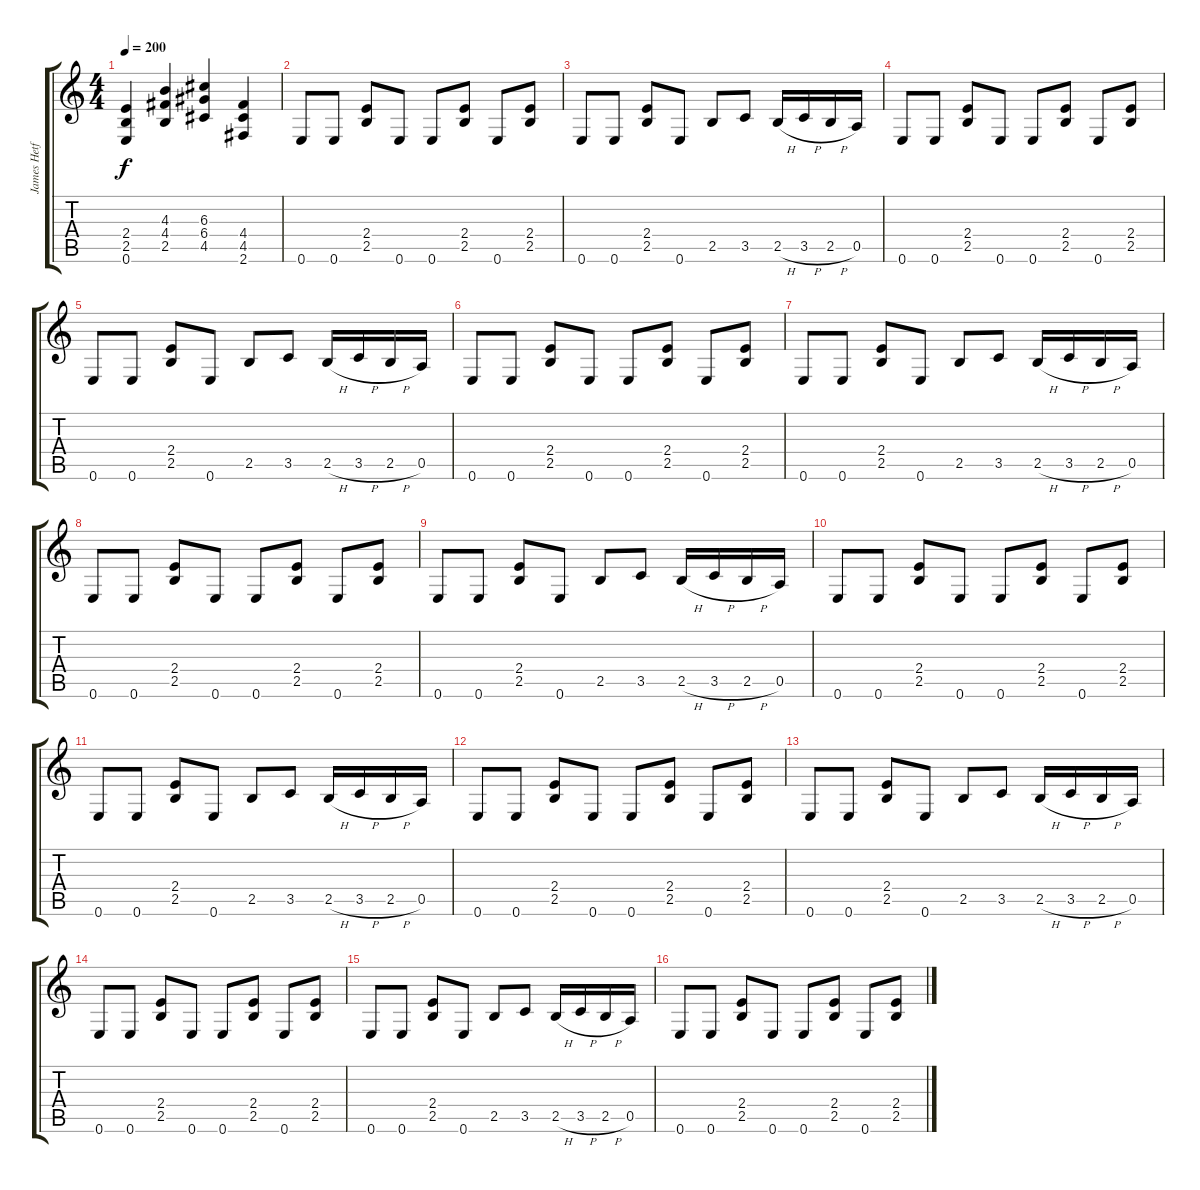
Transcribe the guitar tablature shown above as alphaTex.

\track ("James Hetfield (Guitar)" "James Hetf") {instrument distortionguitar}
\staff {score tabs}
\tuning (E4 B3 G3 D3 A2 E2) {hide}
\ts (4 4)
\tempo 200
\clef g2
\ks c
(2.4{t} 2.5{t} 0.6{t}).4{dy f} (4.3 4.4 2.5).4 (6.3 6.4 4.5).4 (4.4 4.5 2.6).4 |
0.6.8 0.6.8 (2.4 2.5).8 0.6.8 0.6.8 (2.4 2.5).8 0.6.8 (2.4 2.5).8 |
0.6.8 0.6.8 (2.4 2.5).8 0.6.8 2.5.8 3.5.8 2.5{h}.16 3.5{h}.16 2.5{h}.16 0.5.16 |
0.6.8 0.6.8 (2.4 2.5).8 0.6.8 0.6.8 (2.4 2.5).8 0.6.8 (2.4 2.5).8 |
0.6.8 0.6.8 (2.4 2.5).8 0.6.8 2.5.8 3.5.8 2.5{h}.16 3.5{h}.16 2.5{h}.16 0.5.16 |
0.6.8 0.6.8 (2.4 2.5).8 0.6.8 0.6.8 (2.4 2.5).8 0.6.8 (2.4 2.5).8 |
0.6.8 0.6.8 (2.4 2.5).8 0.6.8 2.5.8 3.5.8 2.5{h}.16 3.5{h}.16 2.5{h}.16 0.5.16 |
0.6.8 0.6.8 (2.4 2.5).8 0.6.8 0.6.8 (2.4 2.5).8 0.6.8 (2.4 2.5).8 |
0.6.8 0.6.8 (2.4 2.5).8 0.6.8 2.5.8 3.5.8 2.5{h}.16 3.5{h}.16 2.5{h}.16 0.5.16 |
0.6.8 0.6.8 (2.4 2.5).8 0.6.8 0.6.8 (2.4 2.5).8 0.6.8 (2.4 2.5).8 |
0.6.8 0.6.8 (2.4 2.5).8 0.6.8 2.5.8 3.5.8 2.5{h}.16 3.5{h}.16 2.5{h}.16 0.5.16 |
0.6.8 0.6.8 (2.4 2.5).8 0.6.8 0.6.8 (2.4 2.5).8 0.6.8 (2.4 2.5).8 |
0.6.8 0.6.8 (2.4 2.5).8 0.6.8 2.5.8 3.5.8 2.5{h}.16 3.5{h}.16 2.5{h}.16 0.5.16 |
0.6.8 0.6.8 (2.4 2.5).8 0.6.8 0.6.8 (2.4 2.5).8 0.6.8 (2.4 2.5).8 |
0.6.8 0.6.8 (2.4 2.5).8 0.6.8 2.5.8 3.5.8 2.5{h}.16 3.5{h}.16 2.5{h}.16 0.5.16 |
0.6.8 0.6.8 (2.4 2.5).8 0.6.8 0.6.8 (2.4 2.5).8 0.6.8 (2.4 2.5).8
